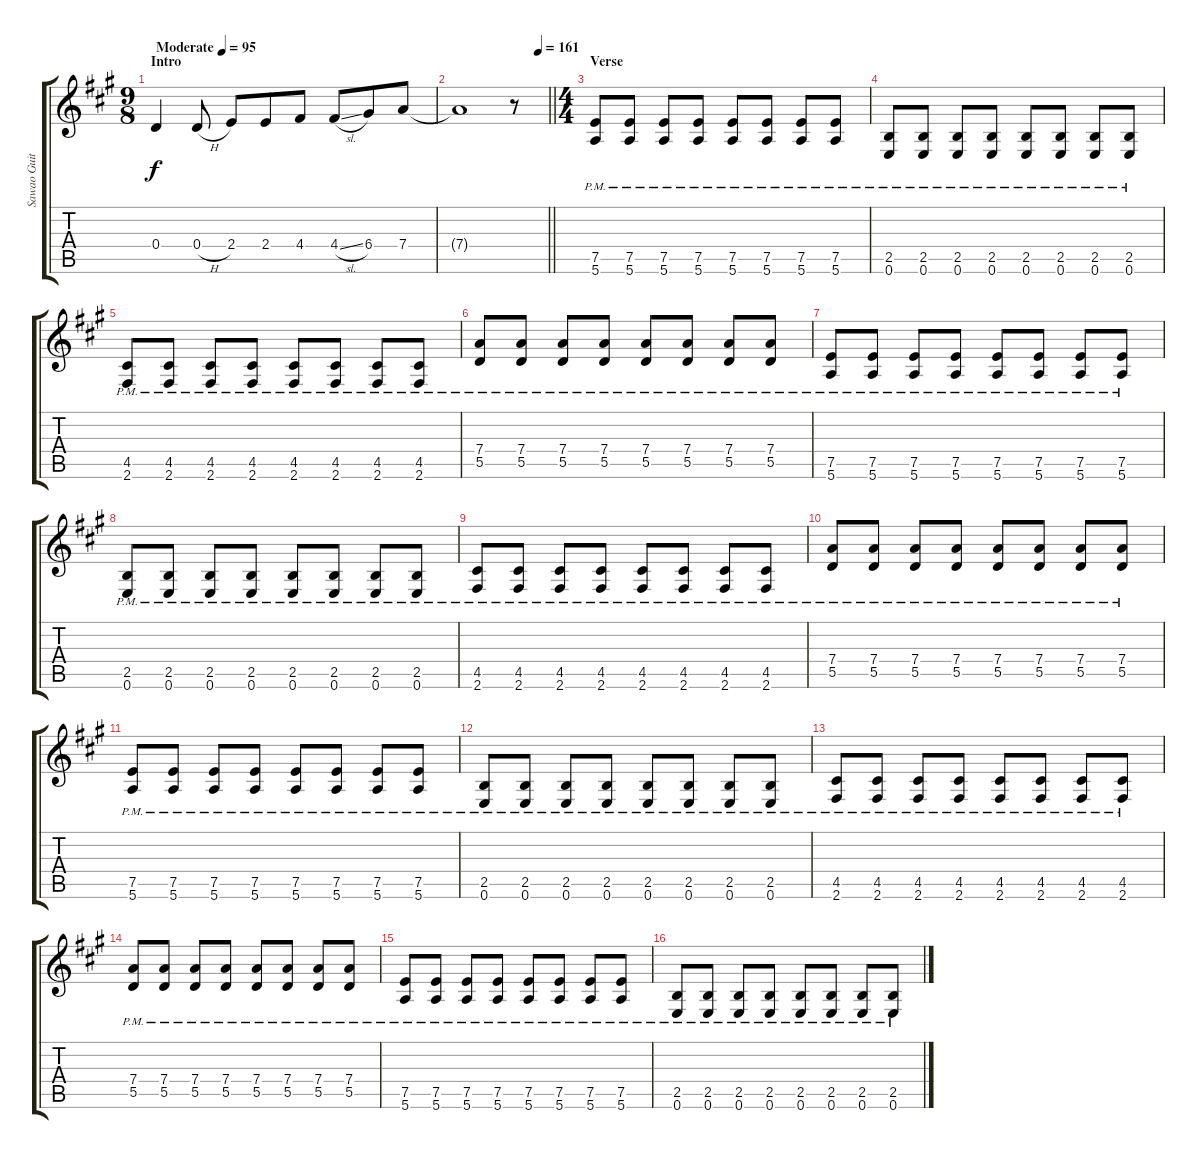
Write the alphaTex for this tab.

\track ("Sawao Guitar" "Sawao Guit") {instrument electricguitarclean}
\staff {score tabs}
\tuning (E4 B3 G3 D3 A2 E2) {hide}
\ts (9 8)
\section ("" "Intro")
\tempo (95 "Moderate")
\clef g2
\ks a
0.4.4{dy f instrument electricguitarclean} 0.4{h}.8 2.4.8 2.4.8 4.4.8 4.4{sl}.8 6.4.8 7.4.8 |
\tempo (161 0.8888888888888888)
\barLineRight lightlight
7.4{t}.1 r.8 |
\ts (4 4)
\section ("" "Verse")
(7.5{pm} 5.6{pm}).8{instrument overdrivenguitar} (7.5{pm} 5.6{pm}).8 (7.5{pm} 5.6{pm}).8 (7.5{pm} 5.6{pm}).8 (7.5{pm} 5.6{pm}).8 (7.5{pm} 5.6{pm}).8 (7.5{pm} 5.6{pm}).8 (7.5{pm} 5.6{pm}).8 |
(2.5{pm} 0.6{pm}).8 (2.5{pm} 0.6{pm}).8 (2.5{pm} 0.6{pm}).8 (2.5{pm} 0.6{pm}).8 (2.5{pm} 0.6{pm}).8 (2.5{pm} 0.6{pm}).8 (2.5{pm} 0.6{pm}).8 (2.5{pm} 0.6{pm}).8 |
(4.5{pm} 2.6{pm}).8 (4.5{pm} 2.6{pm}).8 (4.5{pm} 2.6{pm}).8 (4.5{pm} 2.6{pm}).8 (4.5{pm} 2.6{pm}).8 (4.5{pm} 2.6{pm}).8 (4.5{pm} 2.6{pm}).8 (4.5{pm} 2.6{pm}).8 |
(7.4{pm} 5.5{pm}).8 (7.4{pm} 5.5{pm}).8 (7.4{pm} 5.5{pm}).8 (7.4{pm} 5.5{pm}).8 (7.4{pm} 5.5{pm}).8 (7.4{pm} 5.5{pm}).8 (7.4{pm} 5.5{pm}).8 (7.4{pm} 5.5{pm}).8 |
(7.5{pm} 5.6{pm}).8 (7.5{pm} 5.6{pm}).8 (7.5{pm} 5.6{pm}).8 (7.5{pm} 5.6{pm}).8 (7.5{pm} 5.6{pm}).8 (7.5{pm} 5.6{pm}).8 (7.5{pm} 5.6{pm}).8 (7.5{pm} 5.6{pm}).8 |
(2.5{pm} 0.6{pm}).8 (2.5{pm} 0.6{pm}).8 (2.5{pm} 0.6{pm}).8 (2.5{pm} 0.6{pm}).8 (2.5{pm} 0.6{pm}).8 (2.5{pm} 0.6{pm}).8 (2.5{pm} 0.6{pm}).8 (2.5{pm} 0.6{pm}).8 |
(4.5{pm} 2.6{pm}).8 (4.5{pm} 2.6{pm}).8 (4.5{pm} 2.6{pm}).8 (4.5{pm} 2.6{pm}).8 (4.5{pm} 2.6{pm}).8 (4.5{pm} 2.6{pm}).8 (4.5{pm} 2.6{pm}).8 (4.5{pm} 2.6{pm}).8 |
(7.4{pm} 5.5{pm}).8 (7.4{pm} 5.5{pm}).8 (7.4{pm} 5.5{pm}).8 (7.4{pm} 5.5{pm}).8 (7.4{pm} 5.5{pm}).8 (7.4{pm} 5.5{pm}).8 (7.4{pm} 5.5{pm}).8 (7.4{pm} 5.5{pm}).8 |
(7.5{pm} 5.6{pm}).8 (7.5{pm} 5.6{pm}).8 (7.5{pm} 5.6{pm}).8 (7.5{pm} 5.6{pm}).8 (7.5{pm} 5.6{pm}).8 (7.5{pm} 5.6{pm}).8 (7.5{pm} 5.6{pm}).8 (7.5{pm} 5.6{pm}).8 |
(2.5{pm} 0.6{pm}).8 (2.5{pm} 0.6{pm}).8 (2.5{pm} 0.6{pm}).8 (2.5{pm} 0.6{pm}).8 (2.5{pm} 0.6{pm}).8 (2.5{pm} 0.6{pm}).8 (2.5{pm} 0.6{pm}).8 (2.5{pm} 0.6{pm}).8 |
(4.5{pm} 2.6{pm}).8 (4.5{pm} 2.6{pm}).8 (4.5{pm} 2.6{pm}).8 (4.5{pm} 2.6{pm}).8 (4.5{pm} 2.6{pm}).8 (4.5{pm} 2.6{pm}).8 (4.5{pm} 2.6{pm}).8 (4.5{pm} 2.6{pm}).8 |
(7.4{pm} 5.5{pm}).8 (7.4{pm} 5.5{pm}).8 (7.4{pm} 5.5{pm}).8 (7.4{pm} 5.5{pm}).8 (7.4{pm} 5.5{pm}).8 (7.4{pm} 5.5{pm}).8 (7.4{pm} 5.5{pm}).8 (7.4{pm} 5.5{pm}).8 |
(7.5{pm} 5.6{pm}).8 (7.5{pm} 5.6{pm}).8 (7.5{pm} 5.6{pm}).8 (7.5{pm} 5.6{pm}).8 (7.5{pm} 5.6{pm}).8 (7.5{pm} 5.6{pm}).8 (7.5{pm} 5.6{pm}).8 (7.5{pm} 5.6{pm}).8 |
(2.5{pm} 0.6{pm}).8 (2.5{pm} 0.6{pm}).8 (2.5{pm} 0.6{pm}).8 (2.5{pm} 0.6{pm}).8 (2.5{pm} 0.6{pm}).8 (2.5{pm} 0.6{pm}).8 (2.5{pm} 0.6{pm}).8 (2.5{pm} 0.6{pm}).8
